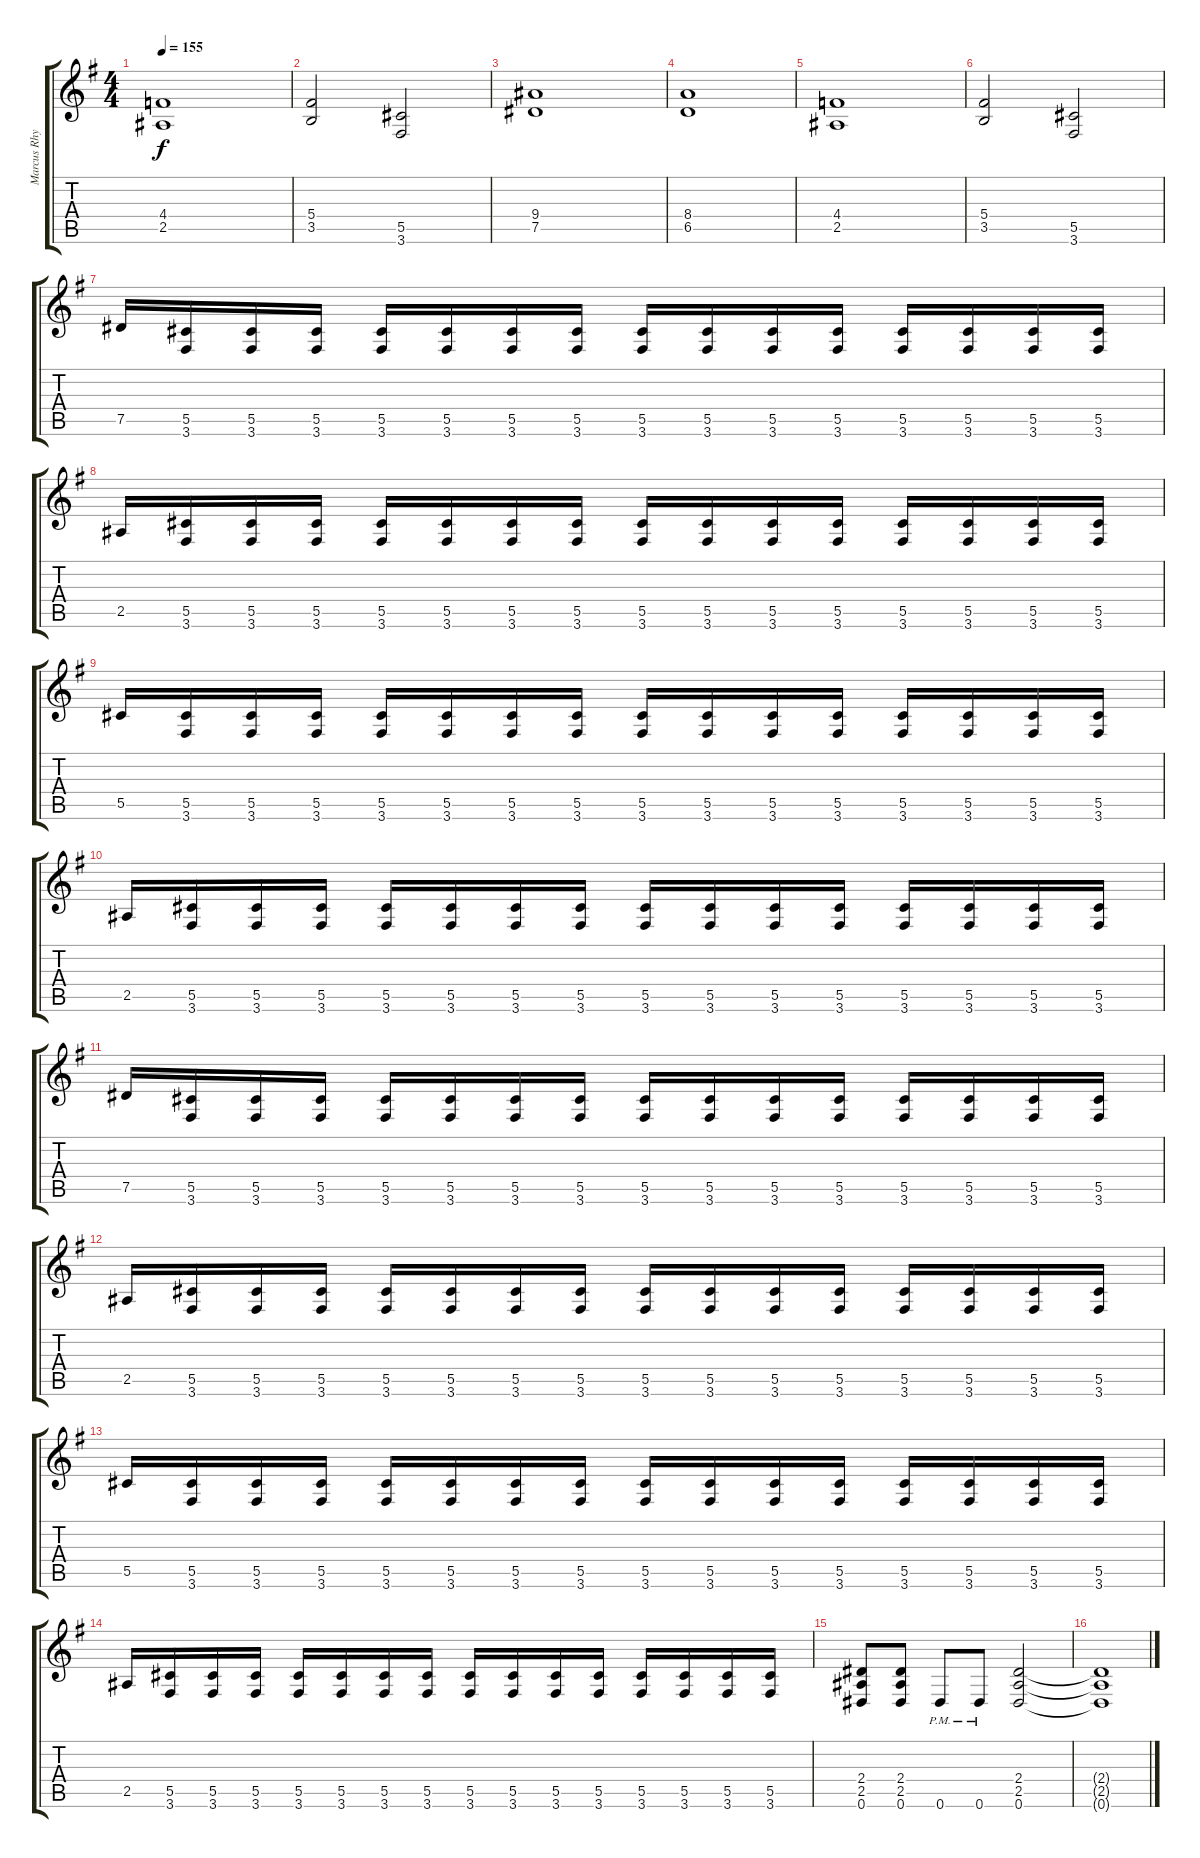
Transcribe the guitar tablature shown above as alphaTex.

\track ("Marcus Rhythm" "Marcus Rhy") {instrument distortionguitar}
\staff {score tabs}
\tuning (Eb4 Bb3 Gb3 Db3 Ab2 Eb2) {hide}
\ts (4 4)
\tempo 155
\clef g2
\ks g
(4.4 2.5).1{dy f} |
(5.4 3.5).2 (5.5 3.6).2 |
(9.4 7.5).1 |
(8.4 6.5).1 |
(4.4 2.5).1 |
(5.4 3.5).2 (5.5 3.6).2 |
7.5.16 (5.5 3.6).16 (5.5 3.6).16 (5.5 3.6).16 (5.5 3.6).16 (5.5 3.6).16 (5.5 3.6).16 (5.5 3.6).16 (5.5 3.6).16 (5.5 3.6).16 (5.5 3.6).16 (5.5 3.6).16 (5.5 3.6).16 (5.5 3.6).16 (5.5 3.6).16 (5.5 3.6).16 |
2.5.16 (5.5 3.6).16 (5.5 3.6).16 (5.5 3.6).16 (5.5 3.6).16 (5.5 3.6).16 (5.5 3.6).16 (5.5 3.6).16 (5.5 3.6).16 (5.5 3.6).16 (5.5 3.6).16 (5.5 3.6).16 (5.5 3.6).16 (5.5 3.6).16 (5.5 3.6).16 (5.5 3.6).16 |
5.5.16 (5.5 3.6).16 (5.5 3.6).16 (5.5 3.6).16 (5.5 3.6).16 (5.5 3.6).16 (5.5 3.6).16 (5.5 3.6).16 (5.5 3.6).16 (5.5 3.6).16 (5.5 3.6).16 (5.5 3.6).16 (5.5 3.6).16 (5.5 3.6).16 (5.5 3.6).16 (5.5 3.6).16 |
2.5.16 (5.5 3.6).16 (5.5 3.6).16 (5.5 3.6).16 (5.5 3.6).16 (5.5 3.6).16 (5.5 3.6).16 (5.5 3.6).16 (5.5 3.6).16 (5.5 3.6).16 (5.5 3.6).16 (5.5 3.6).16 (5.5 3.6).16 (5.5 3.6).16 (5.5 3.6).16 (5.5 3.6).16 |
7.5.16 (5.5 3.6).16 (5.5 3.6).16 (5.5 3.6).16 (5.5 3.6).16 (5.5 3.6).16 (5.5 3.6).16 (5.5 3.6).16 (5.5 3.6).16 (5.5 3.6).16 (5.5 3.6).16 (5.5 3.6).16 (5.5 3.6).16 (5.5 3.6).16 (5.5 3.6).16 (5.5 3.6).16 |
2.5.16 (5.5 3.6).16 (5.5 3.6).16 (5.5 3.6).16 (5.5 3.6).16 (5.5 3.6).16 (5.5 3.6).16 (5.5 3.6).16 (5.5 3.6).16 (5.5 3.6).16 (5.5 3.6).16 (5.5 3.6).16 (5.5 3.6).16 (5.5 3.6).16 (5.5 3.6).16 (5.5 3.6).16 |
5.5.16 (5.5 3.6).16 (5.5 3.6).16 (5.5 3.6).16 (5.5 3.6).16 (5.5 3.6).16 (5.5 3.6).16 (5.5 3.6).16 (5.5 3.6).16 (5.5 3.6).16 (5.5 3.6).16 (5.5 3.6).16 (5.5 3.6).16 (5.5 3.6).16 (5.5 3.6).16 (5.5 3.6).16 |
2.5.16 (5.5 3.6).16 (5.5 3.6).16 (5.5 3.6).16 (5.5 3.6).16 (5.5 3.6).16 (5.5 3.6).16 (5.5 3.6).16 (5.5 3.6).16 (5.5 3.6).16 (5.5 3.6).16 (5.5 3.6).16 (5.5 3.6).16 (5.5 3.6).16 (5.5 3.6).16 (5.5 3.6).16 |
(2.4 2.5 0.6).8 (2.4 2.5 0.6).8 0.6{pm}.8 0.6{pm}.8 (2.4 2.5 0.6).2 |
(2.4{t} 2.5{t} 0.6{t}).1
